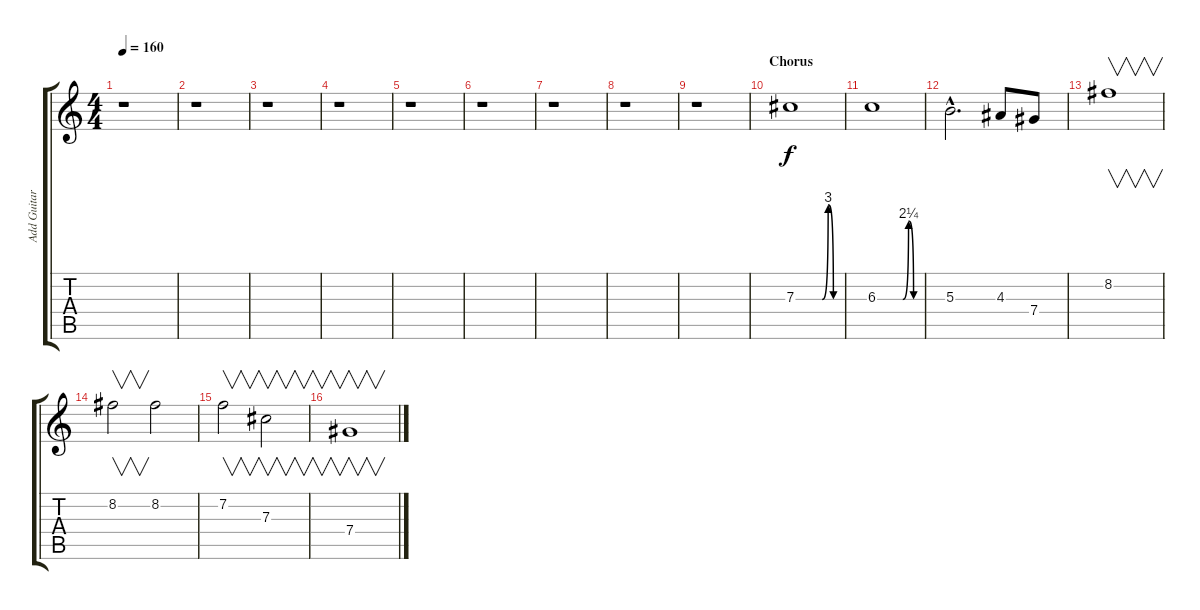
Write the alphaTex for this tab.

\track ("Add Guitar 1" "Add Guitar") {instrument distortionguitar}
\staff {score tabs}
\tuning (Eb4 Bb3 Gb3 Db3 Ab2 Eb2) {hide}
\ts (4 4)
\tempo 160
\clef g2
\ks c
r.1{dy f} |
r.1 |
r.1 |
r.1 |
r.1 |
r.1 |
r.1 |
r.1 |
r.1 |
\section ("" "Chorus")
7.3{be (custom 0 0 30 0 35 0 43 12 50 0 60 0)}.1 |
6.3{be (custom 0 0 35 0 43 9 50 0 60 0)}.1 |
5.3{hac}.2{d} 4.3.8 7.4.8 |
8.2.1{v} |
8.2.2{v} 8.2.2 |
7.2.2{v} 7.3.2{v} |
7.4.1{v}
